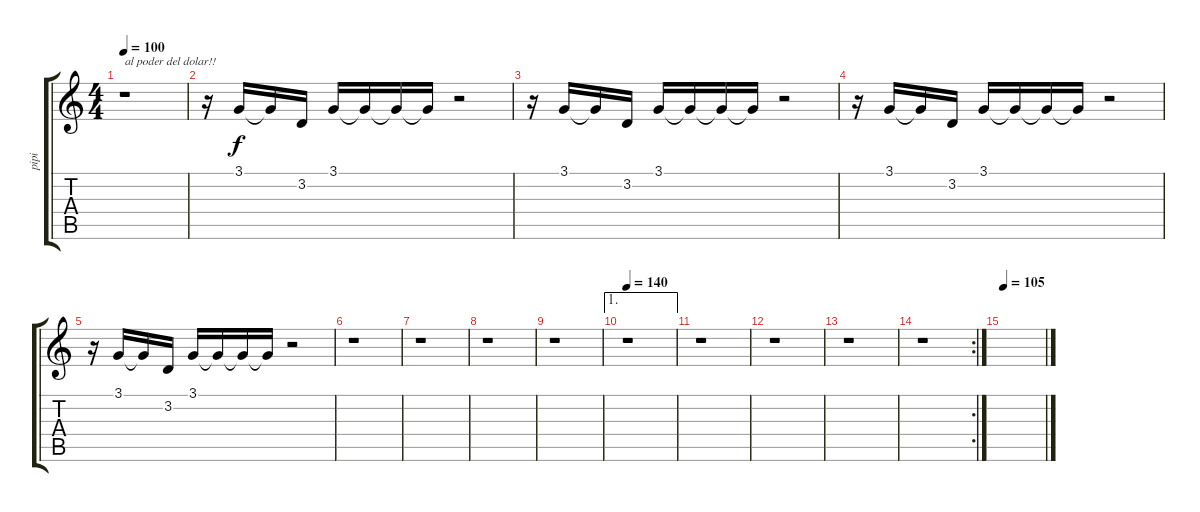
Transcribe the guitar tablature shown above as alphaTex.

\track ("pipi" "pipi") {instrument accordion}
\staff {score tabs}
\tuning (E4 B3 G3 D3 A2 E2) {hide}
\ts (4 4)
\tempo 100
\clef g2
\ks c
r.1{txt "al poder del dolar!!" dy f} |
r.16{volume 10} 3.1.16 3.1{t}.16 3.2.16 3.1.16 3.1{t}.16 3.1{t}.16 3.1{t}.16 r.2 |
r.16 3.1.16 3.1{t}.16 3.2.16 3.1.16 3.1{t}.16 3.1{t}.16 3.1{t}.16 r.2 |
r.16 3.1.16 3.1{t}.16 3.2.16 3.1.16 3.1{t}.16 3.1{t}.16 3.1{t}.16 r.2 |
r.16 3.1.16 3.1{t}.16 3.2.16 3.1.16 3.1{t}.16 3.1{t}.16 3.1{t}.16 r.2 |
r.1 |
r.1 |
r.1 |
r.1 |
\ae 1
\tempo 140
r.1 |
r.1 |
r.1 |
r.1 |
\rc 2
r.1 |
\tempo 105
